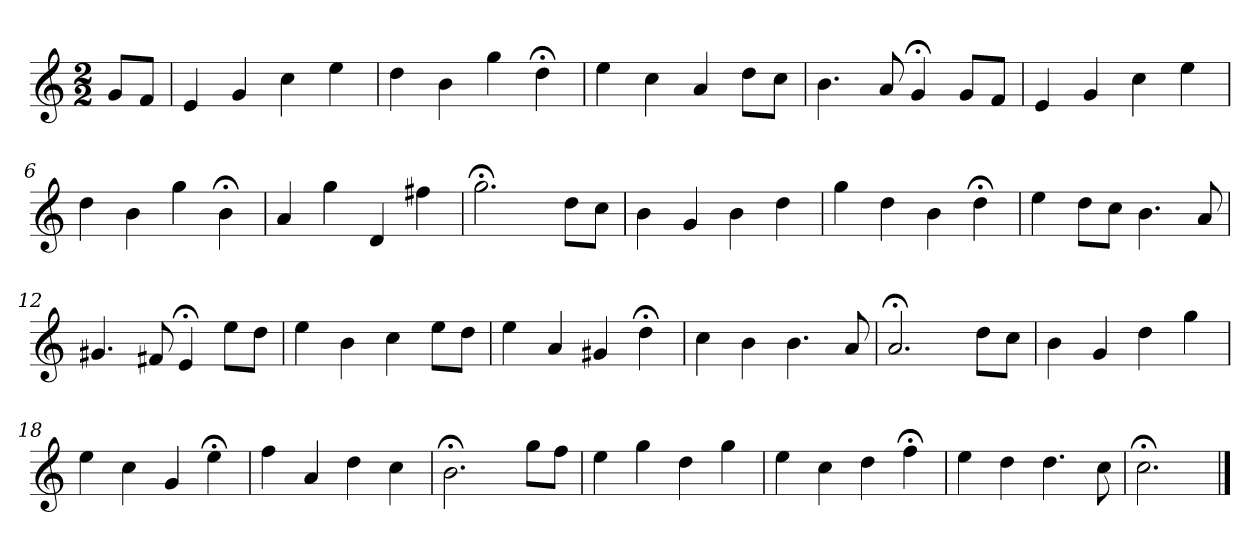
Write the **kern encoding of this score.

**kern
*part1
*staff1
*k[]
*C:
*M2/2
*MM120
=
8gL
8fJ
=1
4e
4g
4cc
4ee
=2
4dd
4b
4gg
4dd;<
=3
4ee
4cc
4a
8ddL
8ccJ
=4
4.b
8a
4g;<
8gL
8fJ
=5
4e
4g
4cc
4ee
=6
4dd
4b
4gg
4b;<
=7
4a
4gg
4d
4ff#X
=8
2.gg;<
8ddL
8ccJ
=9
4b
4g
4b
4dd
=10
4gg
4dd
4b
4dd;<
=11
4ee
8ddL
8ccJ
4.b
8a
=12
4.g#X
8f#X
4e;<
8eeL
8ddJ
=13
4ee
4b
4cc
8eeL
8ddJ
=14
4ee
4a
4g#X
4dd;<
=15
4cc
4b
4.b
8a
=16
2.a;<
8ddL
8ccJ
=17
4b
4g
4dd
4gg
=18
4ee
4cc
4g
4ee;<
=19
4ff
4a
4dd
4cc
=20
2.b;<
8ggL
8ffJ
=21
4ee
4gg
4dd
4gg
=22
4ee
4cc
4dd
4ff;<
=23
4ee
4dd
4.dd
8cc
=24
2.cc;<
==
*-
